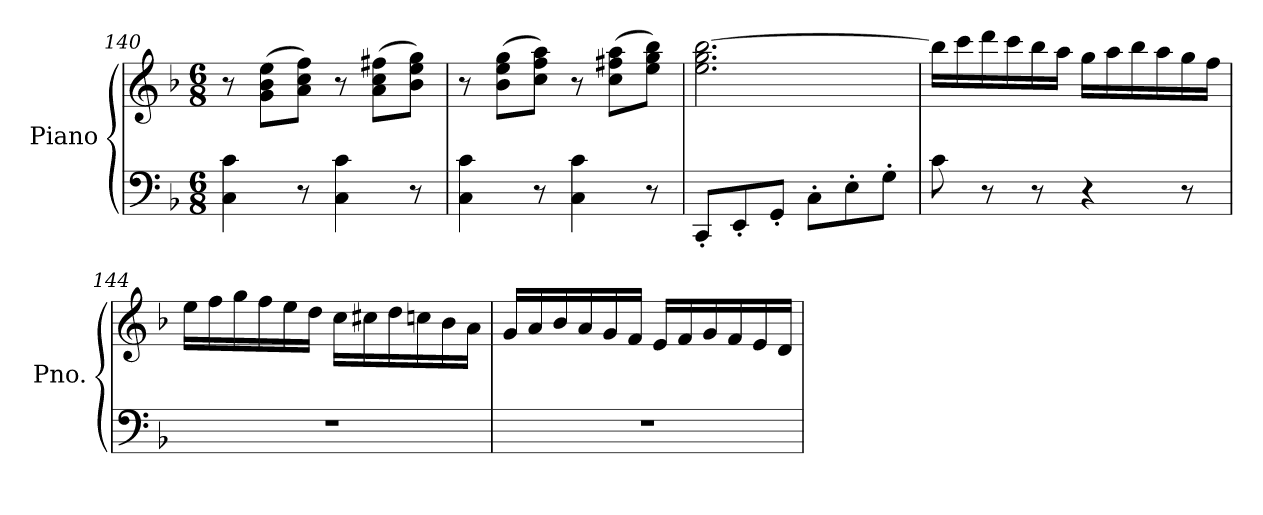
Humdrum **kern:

**kern	**kern
*part1	*part1
*staff2	*staff1
*I"Piano	*
*I'Pno.	*
*clefF4	*clefG2
*k[b-]	*k[b-]
*M6/8	*M6/8
=140	=140
4C\ 4c\	8r
.	(>8g\ 8b-\ 8ee\L
8r	8a\ 8cc\ 8ff\J)
4C\ 4c\	8r
.	(>8a\ 8cc\ 8ff#X\L
8r	8b-\ 8ee\ 8gg\J)
!!LO:LB:g=z
=141	=141
4C\ 4c\	8r
.	(>8b-\ 8ee\ 8gg\L
8r	8cc\ 8ff\ 8aa\J)
4C\ 4c\	8r
.	(>8cc\ 8ff#X\ 8aa\L
8r	8ee\ 8gg\ 8bb-\J)
=142	=142
8CC'/L	2.ee\ 2.gg\ [2.bb-\
8EE'/	.
8GG'/J	.
8C'\L	.
8E'\	.
8G'\J	.
=143	=143
8c\	16bb-\LL]
.	16ccc\
8r	16ddd\
.	16ccc\
8r	16bb-\
.	16aa\JJ
4r	16gg\LL
.	16aa\
.	16bb-\
.	16aa\
8r	16gg\
.	16ff\JJ
=144	=144
2.r	16ee\LL
.	16ff\
.	16gg\
.	16ff\
.	16ee\
.	16dd\JJ
.	16cc\LL
.	16cc#X\
.	16dd\
.	16ccn\
.	16b-\
.	16a\JJ
!!LO:LB:g=z
=145	=145
2.r	16g/LL
.	16a/
.	16b-/
.	16a/
.	16g/
.	16f/JJ
.	16e/LL
.	16f/
.	16g/
.	16f/
.	16e/
.	16d/JJ
=	=
*-	*-
